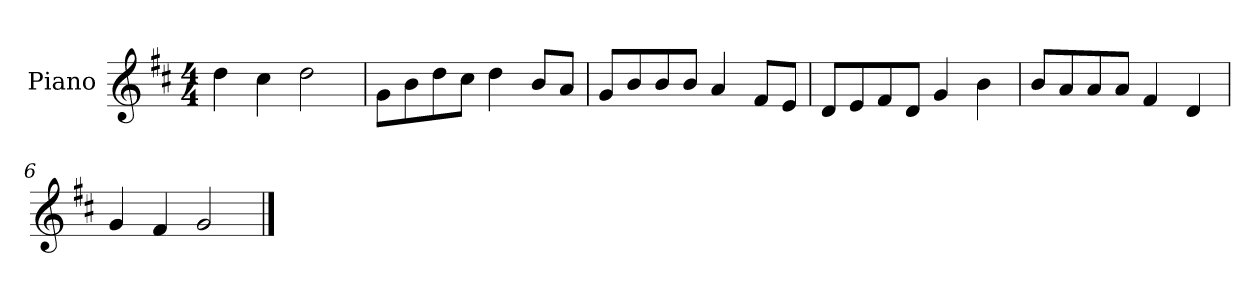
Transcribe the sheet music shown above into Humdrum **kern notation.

**kern
*part1
*staff1
*I"Piano
*I'P-no
*clefG2
*k[f#c#]
*M4/4
*MM90
=1
4dd\
4cc#\
2dd\
=2
8g\L
8b\
8dd\
8cc#\J
4dd\
8b/L
8a/J
=3
8g/L
8b/
8b/
8b/J
4a/
8f#/L
8e/J
=4
8d/L
8e/
8f#/
8d/J
4g/
4b\
=5
8b/L
8a/
8a/
8a/J
4f#/
4d/
=6
4g/
4f#/
2g/
==
*-
